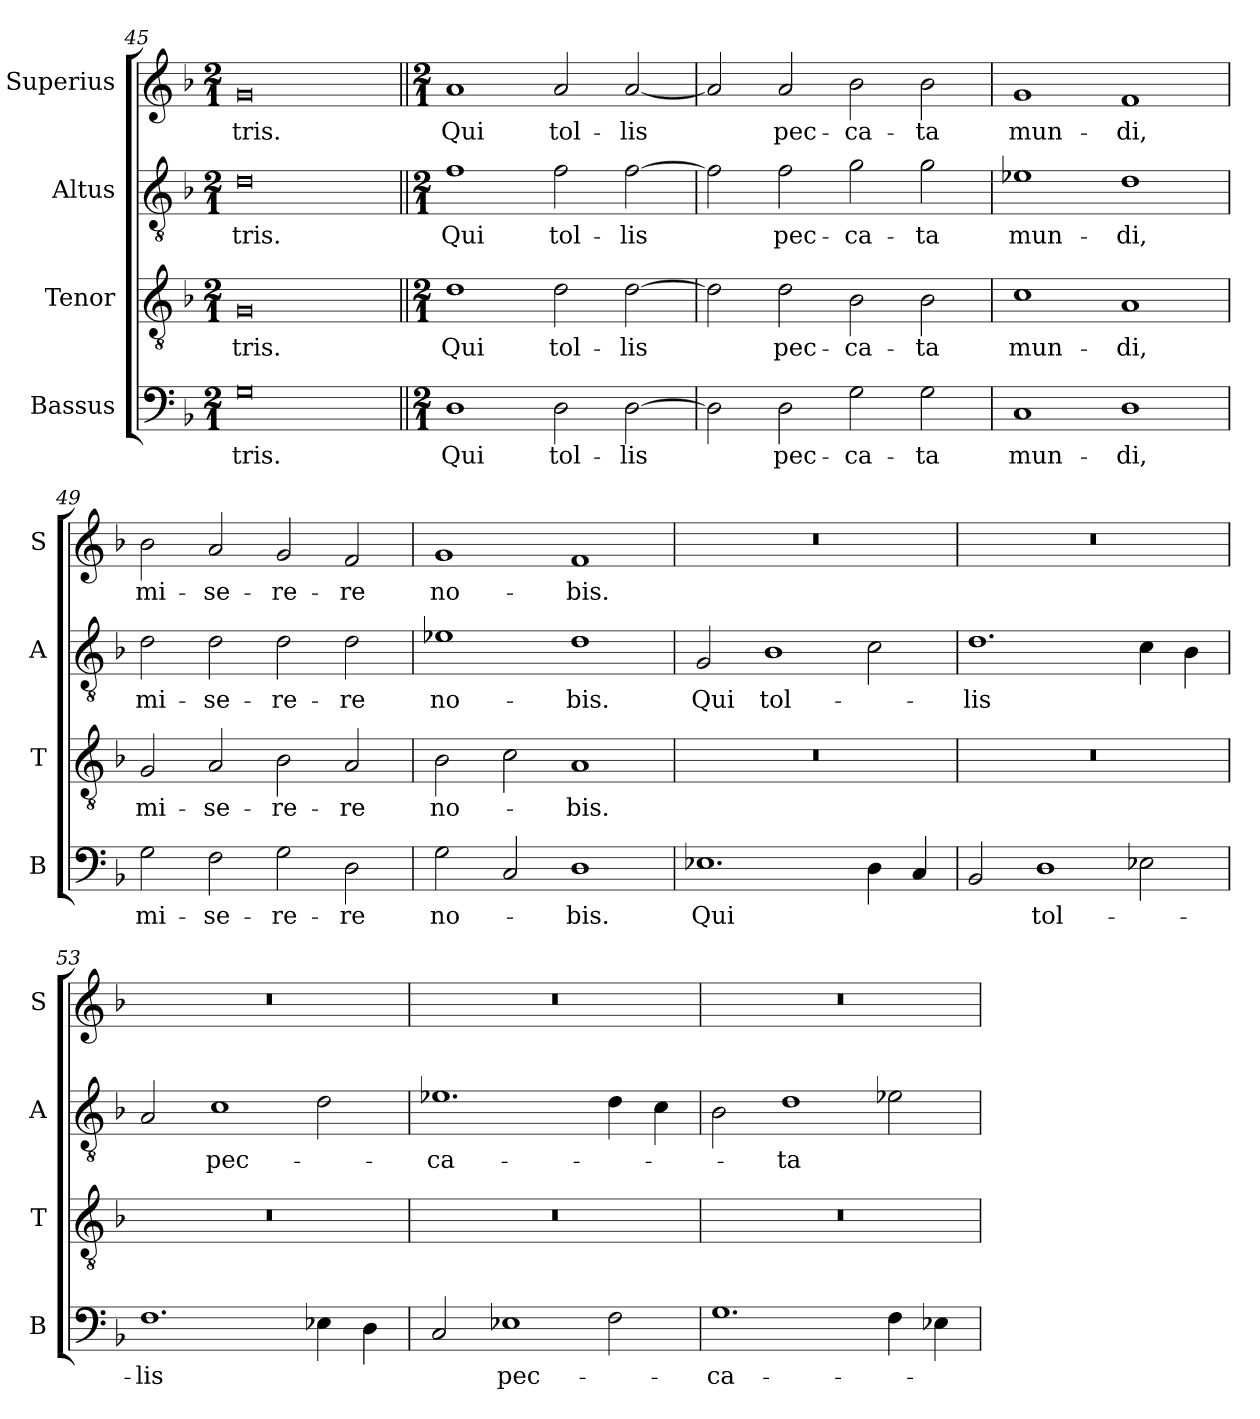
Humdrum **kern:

**kern	**text	**kern	**text	**kern	**text	**kern	**text
*part4	*part4	*part3	*part3	*part2	*part2	*part1	*part1
*staff4	*staff4	*staff3	*staff3	*staff2	*staff2	*staff1	*staff1
*I"Bassus	*	*I"Tenor	*	*I"Altus	*	*I"Superius	*
*I'B	*	*I'T	*	*I'A	*	*I'S	*
*clefF4	*	*clefGv2	*	*clefGv2	*	*clefG2	*
*k[b-]	*	*k[b-]	*	*k[b-]	*	*k[b-]	*
*M2/1	*	*M2/1	*	*M2/1	*	*M2/1	*
=45	=45	=45	=45	=45	=45	=45	=45
0G	-tris.	0G	-tris.	0d	-tris.	0g	-tris.
=46||	=46||	=46||	=46||	=46||	=46||	=46||	=46||
*M2/1	*	*M2/1	*	*M2/1	*	*M2/1	*
1D	Qui	1d	Qui	1f	Qui	1a	Qui
2D	tol-	2d	tol-	2f	tol-	2a	tol-
[2D	-lis	[2d	-lis	[2f	-lis	[2a	-lis
=47	=47	=47	=47	=47	=47	=47	=47
2D]	.	2d]	.	2f]	.	2a]	.
2D	pec-	2d	pec-	2f	pec-	2a	pec-
2G	-ca-	2B-	-ca-	2g	-ca-	2b-	-ca-
2G	-ta	2B-	-ta	2g	-ta	2b-	-ta
=48	=48	=48	=48	=48	=48	=48	=48
1C	mun-	1c	mun-	1e-i	mun-	1g	mun-
1D	-di,	1A	-di,	1d	-di,	1f	-di,
=49	=49	=49	=49	=49	=49	=49	=49
2G	mi-	2G	mi-	2d	mi-	2b-	mi-
2F	-se-	2A	-se-	2d	-se-	2a	-se-
2G	-re-	2B-	-re-	2d	-re-	2g	-re-
2D	-re	2A	-re	2d	-re	2f	-re
=50	=50	=50	=50	=50	=50	=50	=50
2G	no-	2B-	no-	1e-i	no-	1g	no-
2C	.	2c	.	.	.	.	.
1D	-bis.	1A	-bis.	1d	-bis.	1f	-bis.
=51	=51	=51	=51	=51	=51	=51	=51
1.E-X	Qui	0r	.	2G	Qui	0r	.
.	.	.	.	1B-	tol-	.	.
4D	.	.	.	2c	.	.	.
4C	.	.	.	.	.	.	.
=52	=52	=52	=52	=52	=52	=52	=52
2BB-	.	0r	.	1.d	-lis	0r	.
1D	tol-	.	.	.	.	.	.
2E-X	.	.	.	4c	.	.	.
.	.	.	.	4B-	.	.	.
=53	=53	=53	=53	=53	=53	=53	=53
1.F	-lis	0r	.	2A	.	0r	.
.	.	.	.	1c	pec-	.	.
4E-X	.	.	.	2d	.	.	.
4D	.	.	.	.	.	.	.
=54	=54	=54	=54	=54	=54	=54	=54
2C	.	0r	.	1.e-X	-ca-	0r	.
1E-X	pec-	.	.	.	.	.	.
2F	.	.	.	4d	.	.	.
.	.	.	.	4c	.	.	.
=55	=55	=55	=55	=55	=55	=55	=55
1.G	-ca-	0r	.	2B-	.	0r	.
.	.	.	.	1d	-ta	.	.
4F	.	.	.	2e-i	.	.	.
4E-i	.	.	.	.	.	.	.
=	=	=	=	=	=	=	=
*-	*-	*-	*-	*-	*-	*-	*-
